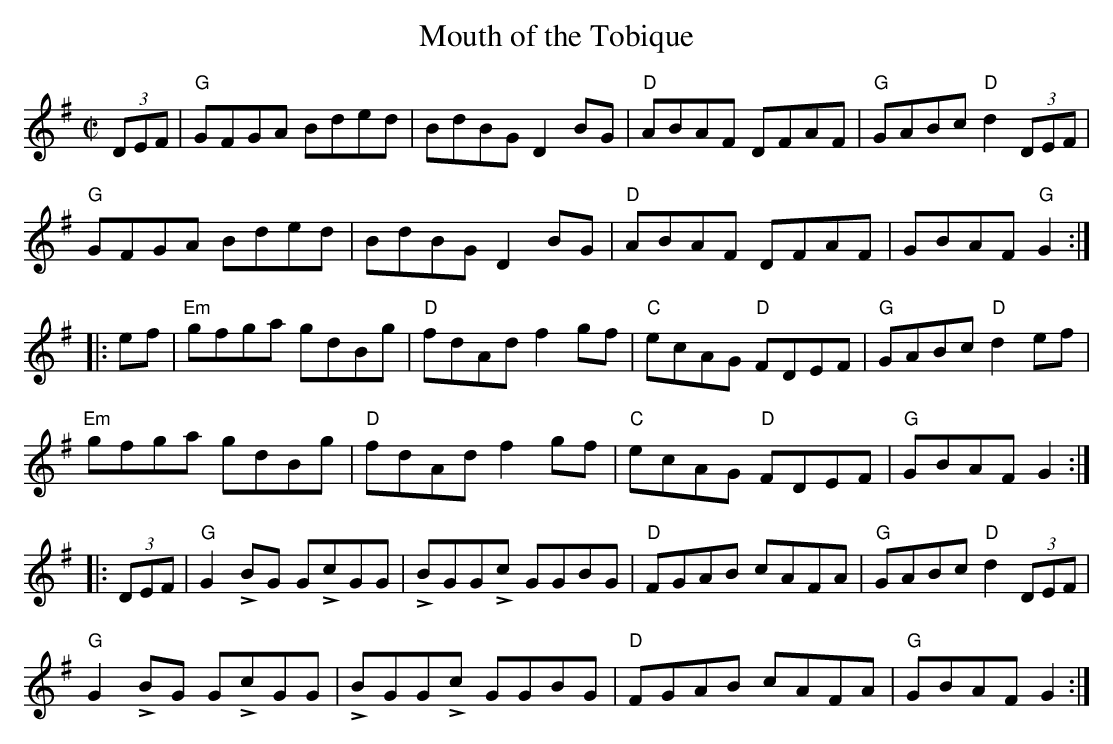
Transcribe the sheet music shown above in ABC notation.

X:1
T:Mouth of the Tobique
M:C|
K:G
Q:190
(3DEF|\
"G"GFGA Bded|BdBG D2BG|"D"ABAF DFAF|"G"GABc"D"d2 (3DEF|
"G"GFGA Bded|BdBG D2BG|"D"ABAF DFAF|GBAF "G"G2:|
|:ef|\
"Em"gfga gdBg|"D"fdAd f2gf|"C"ecAG "D"FDEF |"G"GABc"D"d2 ef|
"Em"gfga gdBg|"D"fdAd f2gf|"C"ecAG "D"FDEF|"G"GBAF G2:|
|:(3DEF|\
"G"G2LBG GLcGG|LBGGLc GGBG|"D"FGAB cAFA|"G"GABc "D"d2 (3DEF|
"G"G2LBG GLcGG|LBGGLc GGBG|"D"FGAB cAFA|"G"GBAF G2:|
